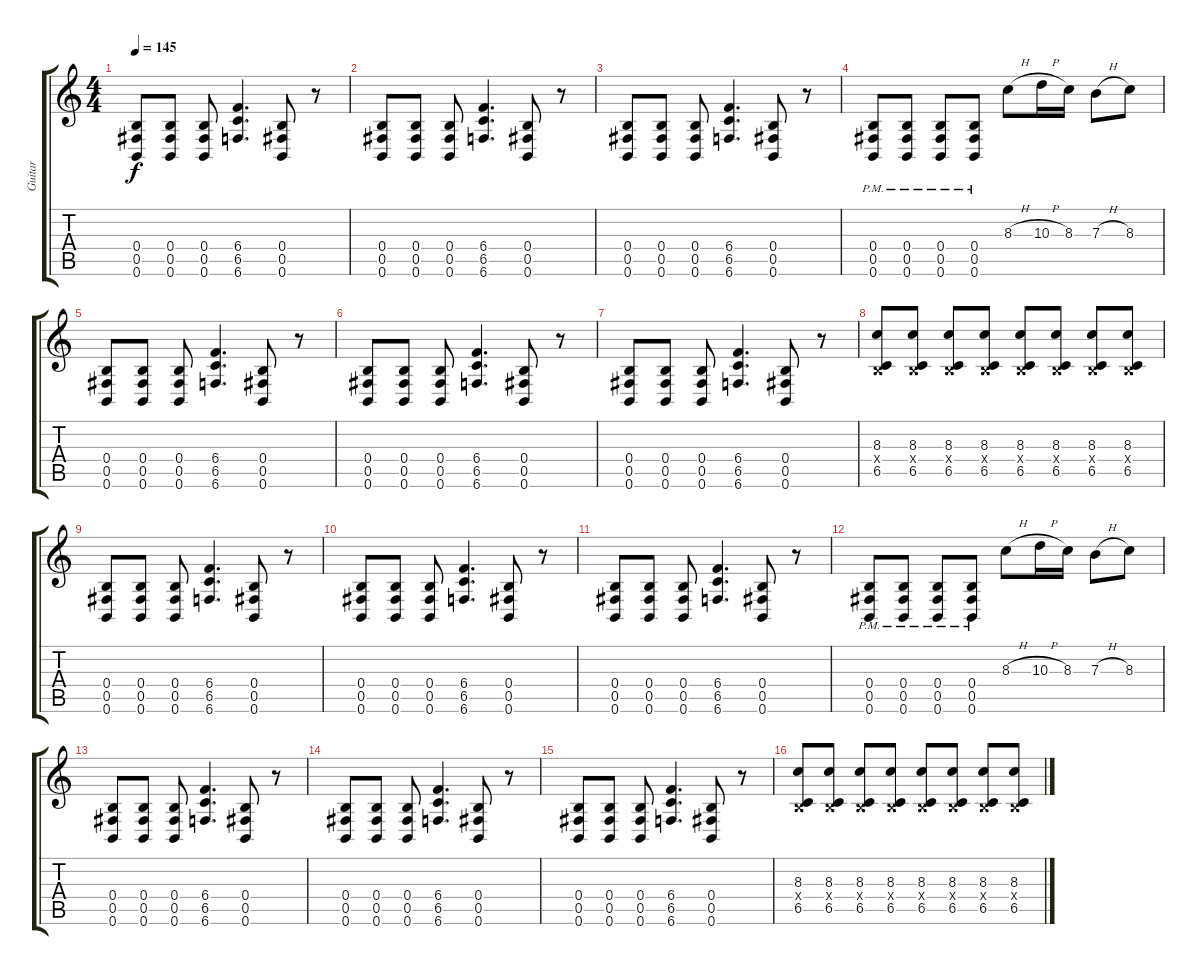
\track ("Guitar" "Guitar") {instrument distortionguitar}
\staff {score tabs}
\tuning (Db4 Ab3 E3 B2 Gb2 B1) {hide}
\ts (4 4)
\tempo 145
\clef g2
\ks c
(0.4 0.5 0.6).8{dy f} (0.4 0.5 0.6).8 (0.4 0.5 0.6).8 (6.4 6.5 6.6).4{d} (0.4 0.5 0.6).8 r.8 |
(0.4 0.5 0.6).8 (0.4 0.5 0.6).8 (0.4 0.5 0.6).8 (6.4 6.5 6.6).4{d} (0.4 0.5 0.6).8 r.8 |
(0.4 0.5 0.6).8 (0.4 0.5 0.6).8 (0.4 0.5 0.6).8 (6.4 6.5 6.6).4{d} (0.4 0.5 0.6).8 r.8 |
(0.4{pm} 0.5{pm} 0.6{pm}).8 (0.4{pm} 0.5{pm} 0.6{pm}).8 (0.4{pm} 0.5{pm} 0.6{pm}).8 (0.4{pm} 0.5{pm} 0.6{pm}).8 8.3{h}.8 10.3{h}.16 8.3.16 7.3{h}.8 8.3.8 |
(0.4 0.5 0.6).8 (0.4 0.5 0.6).8 (0.4 0.5 0.6).8 (6.4 6.5 6.6).4{d} (0.4 0.5 0.6).8 r.8 |
(0.4 0.5 0.6).8 (0.4 0.5 0.6).8 (0.4 0.5 0.6).8 (6.4 6.5 6.6).4{d} (0.4 0.5 0.6).8 r.8 |
(0.4 0.5 0.6).8 (0.4 0.5 0.6).8 (0.4 0.5 0.6).8 (6.4 6.5 6.6).4{d} (0.4 0.5 0.6).8 r.8 |
(8.3 0.4{x} 6.5).8 (8.3 0.4{x} 6.5).8 (8.3 0.4{x} 6.5).8 (8.3 0.4{x} 6.5).8 (8.3 0.4{x} 6.5).8 (8.3 0.4{x} 6.5).8 (8.3 0.4{x} 6.5).8 (8.3 0.4{x} 6.5).8 |
(0.4 0.5 0.6).8 (0.4 0.5 0.6).8 (0.4 0.5 0.6).8 (6.4 6.5 6.6).4{d} (0.4 0.5 0.6).8 r.8 |
(0.4 0.5 0.6).8 (0.4 0.5 0.6).8 (0.4 0.5 0.6).8 (6.4 6.5 6.6).4{d} (0.4 0.5 0.6).8 r.8 |
(0.4 0.5 0.6).8 (0.4 0.5 0.6).8 (0.4 0.5 0.6).8 (6.4 6.5 6.6).4{d} (0.4 0.5 0.6).8 r.8 |
(0.4{pm} 0.5{pm} 0.6{pm}).8 (0.4{pm} 0.5{pm} 0.6{pm}).8 (0.4{pm} 0.5{pm} 0.6{pm}).8 (0.4{pm} 0.5{pm} 0.6{pm}).8 8.3{h}.8 10.3{h}.16 8.3.16 7.3{h}.8 8.3.8 |
(0.4 0.5 0.6).8 (0.4 0.5 0.6).8 (0.4 0.5 0.6).8 (6.4 6.5 6.6).4{d} (0.4 0.5 0.6).8 r.8 |
(0.4 0.5 0.6).8 (0.4 0.5 0.6).8 (0.4 0.5 0.6).8 (6.4 6.5 6.6).4{d} (0.4 0.5 0.6).8 r.8 |
(0.4 0.5 0.6).8 (0.4 0.5 0.6).8 (0.4 0.5 0.6).8 (6.4 6.5 6.6).4{d} (0.4 0.5 0.6).8 r.8 |
(8.3 0.4{x} 6.5).8 (8.3 0.4{x} 6.5).8 (8.3 0.4{x} 6.5).8 (8.3 0.4{x} 6.5).8 (8.3 0.4{x} 6.5).8 (8.3 0.4{x} 6.5).8 (8.3 0.4{x} 6.5).8 (8.3 0.4{x} 6.5).8
